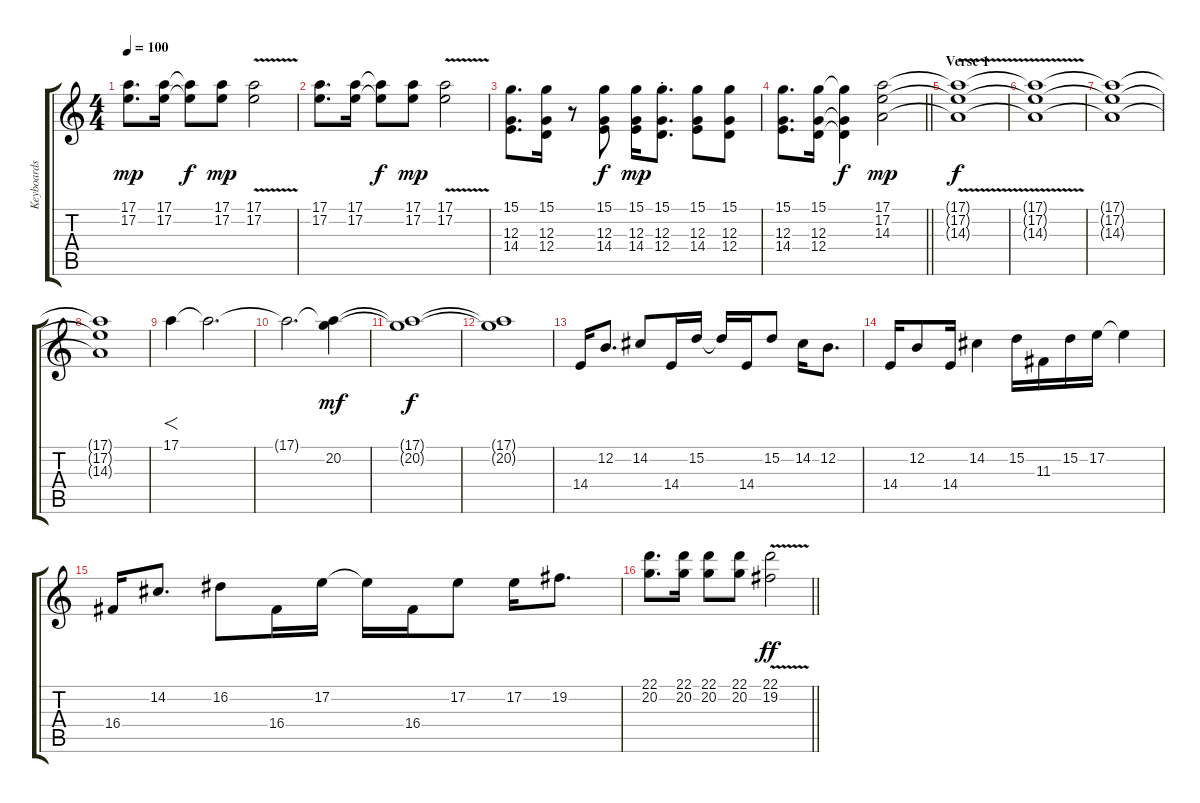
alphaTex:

\track ("Keyboards" "Keyboards") {instrument rockorgan}
\staff {score tabs}
\tuning (E4 B3 G3 D3 A2 E2) {hide}
\ts (4 4)
\tempo 100
\clef g2
\ks c
(17.1 17.2).8{d dy mp} (17.1 17.2).16 (17.1{t} 17.2{t}).8{dy f} (17.1 17.2).8{dy mp} (17.1 17.2{v}).2 |
(17.1 17.2).8{d} (17.1 17.2).16 (17.1{t} 17.2{t}).8{dy f} (17.1 17.2).8{dy mp} (17.1 17.2{v}).2 |
(15.1 12.3 14.4).8{d} (15.1 12.3 12.4).16 r.8 (15.1 12.3 14.4).8{dy f} (15.1 12.3 14.4).16{dy mp} (15.1{st} 12.3{st} 12.4{st}).8{d} (15.1 12.3 14.4).8 (15.1 12.3 12.4).8 |
\barLineRight lightlight
(15.1 12.3 14.4).8{d} (15.1 12.3 12.4).16 (15.1{t} 12.3{t} 12.4{t}).4{dy f} (17.1 17.2 14.3).2{dy mp volume 7} |
\section ("" "Verse 1")
(17.1{v t} 17.2{t} 14.3{t}).1{dy f} |
(17.1{t} 17.2{t} 14.3{t}).1 |
(17.1{t} 17.2{t} 14.3{t}).1 |
(17.1{t} 17.2{t} 14.3{t}).1 |
17.1.4{f volume 8 instrument lead1square} 17.1{t}.2{d} |
17.1{t}.2{d} (17.1{t} 20.2).4{dy mf} |
(17.1{t} 20.2{t}).1{dy f} |
(17.1{t} 20.2{t}).1 |
14.4.16{instrument rockorgan} 12.2.8{d} 14.2.8 14.4.16 15.2.16 15.2{t}.16 14.4.16 15.2.8 14.2.16 12.2.8{d} |
14.4.16 12.2.8 14.4.16 14.2.4 15.2.16 11.3.16 15.2.16 17.2.16 17.2{t}.4 |
16.4.16 14.2.8{d} 16.2.8 16.4.16 17.2.16 17.2{t}.16 16.4.16 17.2.8 17.2.16 19.2.8{d} |
\barLineRight lightlight
(22.1 20.2).8{d} (22.1 20.2).16 (22.1 20.2).8 (22.1 20.2).8 (22.1 19.2{v}).2{dy ff}
